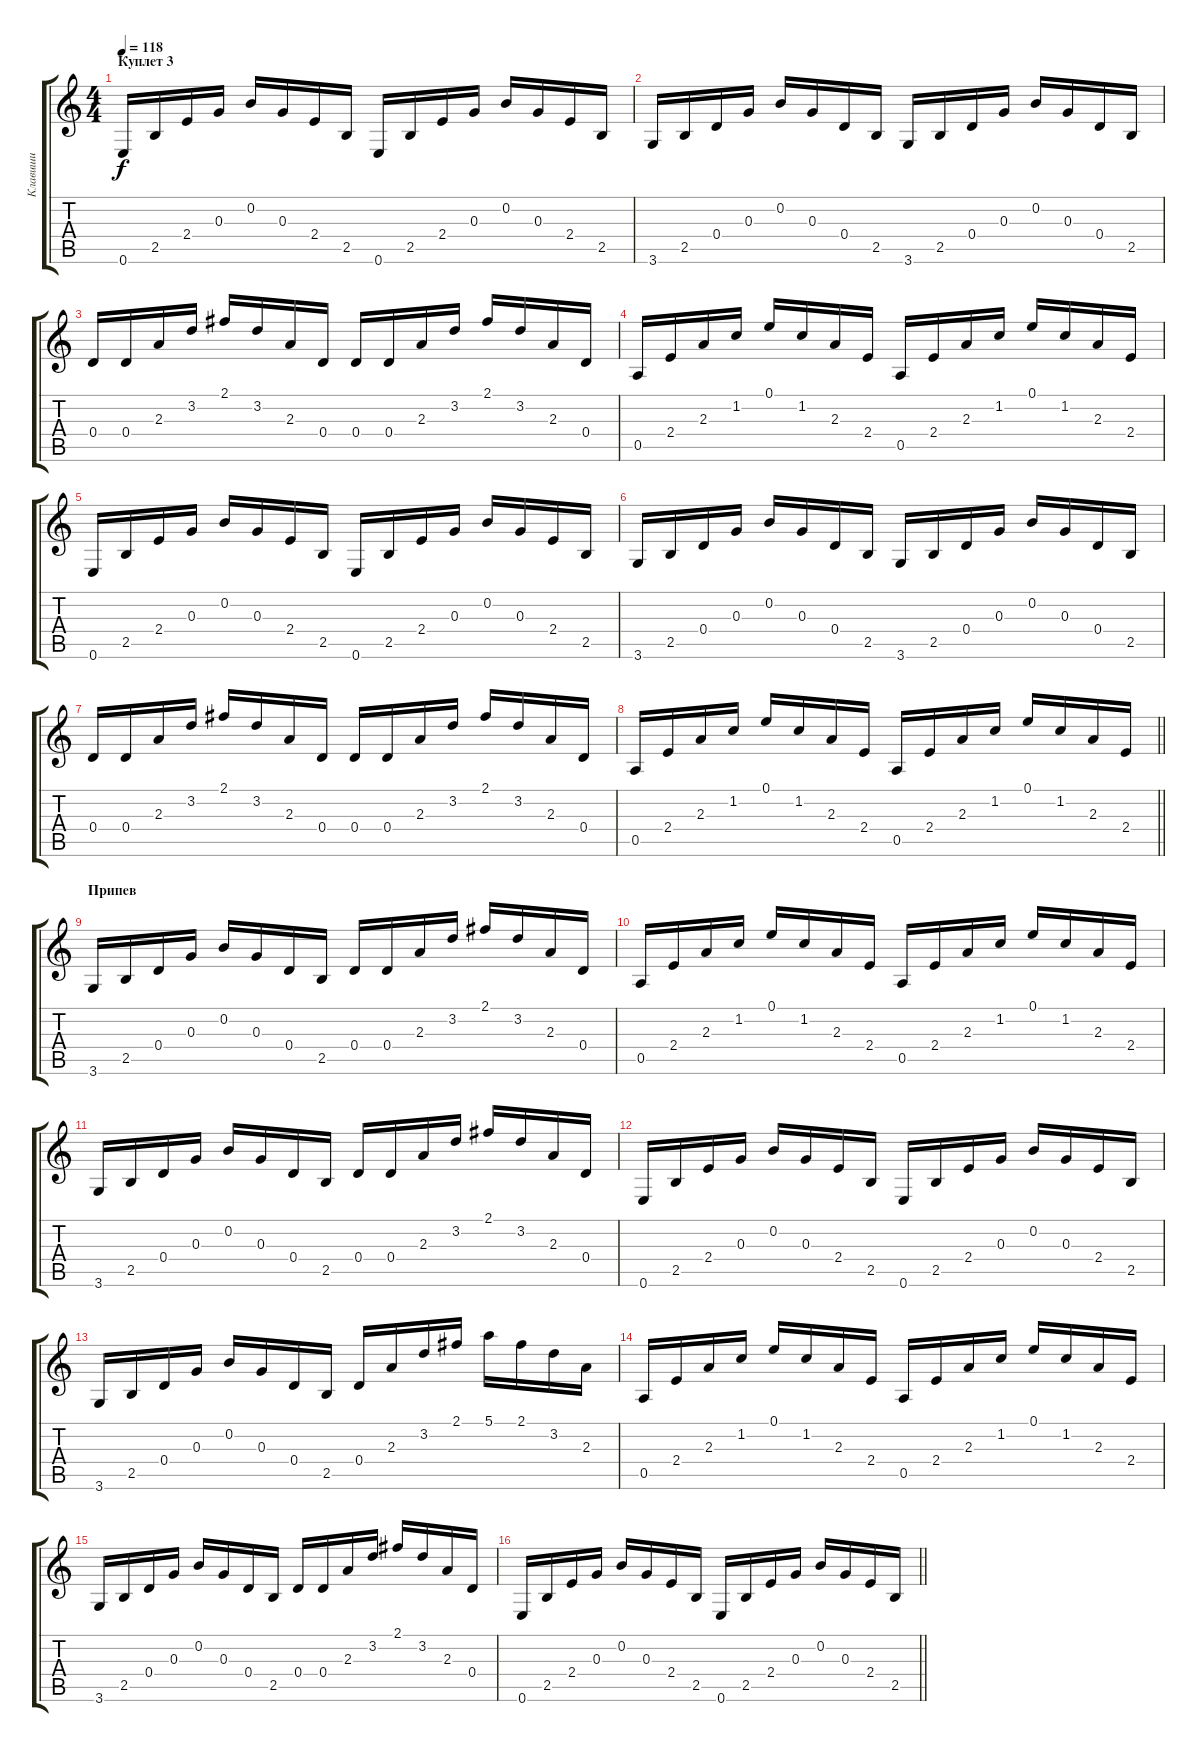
\track ("Клавиши" "Клавиши") {instrument electricguitarclean}
\staff {score tabs}
\tuning (E4 B3 G3 D3 A2 E2) {hide}
\ts (4 4)
\section ("" "Куплет 3")
\tempo 118
\clef g2
\ks c
0.6.16{dy f} 2.5.16 2.4.16 0.3.16 0.2.16 0.3.16 2.4.16 2.5.16 0.6.16 2.5.16 2.4.16 0.3.16 0.2.16 0.3.16 2.4.16 2.5.16 |
3.6.16 2.5.16 0.4.16 0.3.16 0.2.16 0.3.16 0.4.16 2.5.16 3.6.16 2.5.16 0.4.16 0.3.16 0.2.16 0.3.16 0.4.16 2.5.16 |
0.4.16 0.4.16 2.3.16 3.2.16 2.1.16 3.2.16 2.3.16 0.4.16 0.4.16 0.4.16 2.3.16 3.2.16 2.1.16 3.2.16 2.3.16 0.4.16 |
0.5.16 2.4.16 2.3.16 1.2.16 0.1.16 1.2.16 2.3.16 2.4.16 0.5.16 2.4.16 2.3.16 1.2.16 0.1.16 1.2.16 2.3.16 2.4.16 |
0.6.16 2.5.16 2.4.16 0.3.16 0.2.16 0.3.16 2.4.16 2.5.16 0.6.16 2.5.16 2.4.16 0.3.16 0.2.16 0.3.16 2.4.16 2.5.16 |
3.6.16 2.5.16 0.4.16 0.3.16 0.2.16 0.3.16 0.4.16 2.5.16 3.6.16 2.5.16 0.4.16 0.3.16 0.2.16 0.3.16 0.4.16 2.5.16 |
0.4.16 0.4.16 2.3.16 3.2.16 2.1.16 3.2.16 2.3.16 0.4.16 0.4.16 0.4.16 2.3.16 3.2.16 2.1.16 3.2.16 2.3.16 0.4.16 |
\barLineRight lightlight
0.5.16 2.4.16 2.3.16 1.2.16 0.1.16 1.2.16 2.3.16 2.4.16 0.5.16 2.4.16 2.3.16 1.2.16 0.1.16 1.2.16 2.3.16 2.4.16 |
\section ("" "Припев")
3.6.16 2.5.16 0.4.16 0.3.16 0.2.16 0.3.16 0.4.16 2.5.16 0.4.16 0.4.16 2.3.16 3.2.16 2.1.16 3.2.16 2.3.16 0.4.16 |
0.5.16 2.4.16 2.3.16 1.2.16 0.1.16 1.2.16 2.3.16 2.4.16 0.5.16 2.4.16 2.3.16 1.2.16 0.1.16 1.2.16 2.3.16 2.4.16 |
3.6.16 2.5.16 0.4.16 0.3.16 0.2.16 0.3.16 0.4.16 2.5.16 0.4.16 0.4.16 2.3.16 3.2.16 2.1.16 3.2.16 2.3.16 0.4.16 |
0.6.16 2.5.16 2.4.16 0.3.16 0.2.16 0.3.16 2.4.16 2.5.16 0.6.16 2.5.16 2.4.16 0.3.16 0.2.16 0.3.16 2.4.16 2.5.16 |
3.6.16 2.5.16 0.4.16 0.3.16 0.2.16 0.3.16 0.4.16 2.5.16 0.4.16 2.3.16 3.2.16 2.1.16 5.1.16 2.1.16 3.2.16 2.3.16 |
0.5.16 2.4.16 2.3.16 1.2.16 0.1.16 1.2.16 2.3.16 2.4.16 0.5.16 2.4.16 2.3.16 1.2.16 0.1.16 1.2.16 2.3.16 2.4.16 |
3.6.16 2.5.16 0.4.16 0.3.16 0.2.16 0.3.16 0.4.16 2.5.16 0.4.16 0.4.16 2.3.16 3.2.16 2.1.16 3.2.16 2.3.16 0.4.16 |
\barLineRight lightlight
0.6.16 2.5.16 2.4.16 0.3.16 0.2.16 0.3.16 2.4.16 2.5.16 0.6.16 2.5.16 2.4.16 0.3.16 0.2.16 0.3.16 2.4.16 2.5.16
